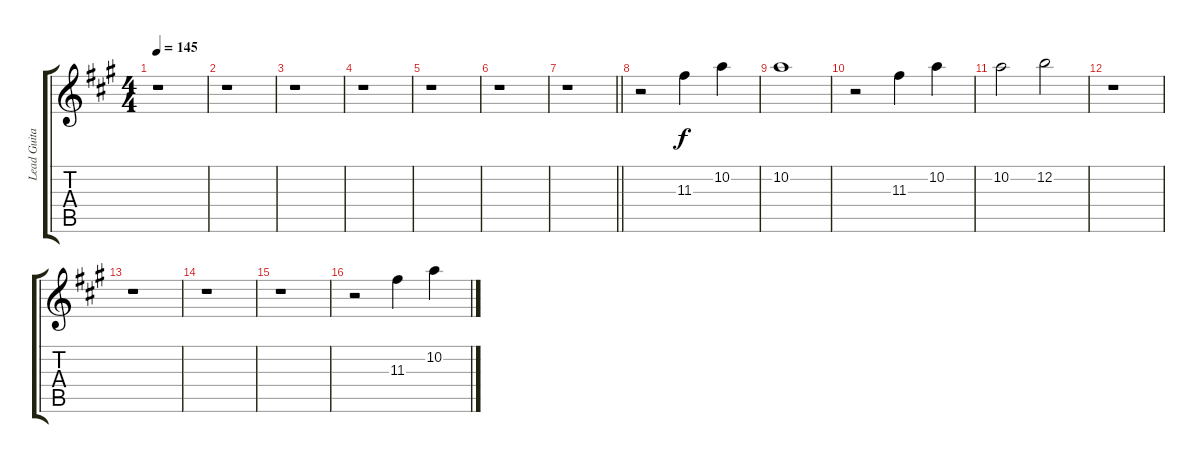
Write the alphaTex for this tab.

\track ("Lead Guitar 2" "Lead Guita") {instrument overdrivenguitar}
\staff {score tabs}
\tuning (E4 B3 G3 D3 A2 E2) {hide}
\ts (4 4)
\tempo 145
\clef g2
\ks f#minor
r.1{dy f} |
r.1 |
r.1 |
r.1 |
r.1 |
r.1 |
\barLineRight lightlight
r.1 |
r.2 11.3.4 10.2.4 |
10.2.1 |
r.2 11.3.4 10.2.4 |
10.2.2 12.2.2 |
r.1 |
r.1 |
r.1 |
r.1 |
r.2 11.3.4 10.2.4
